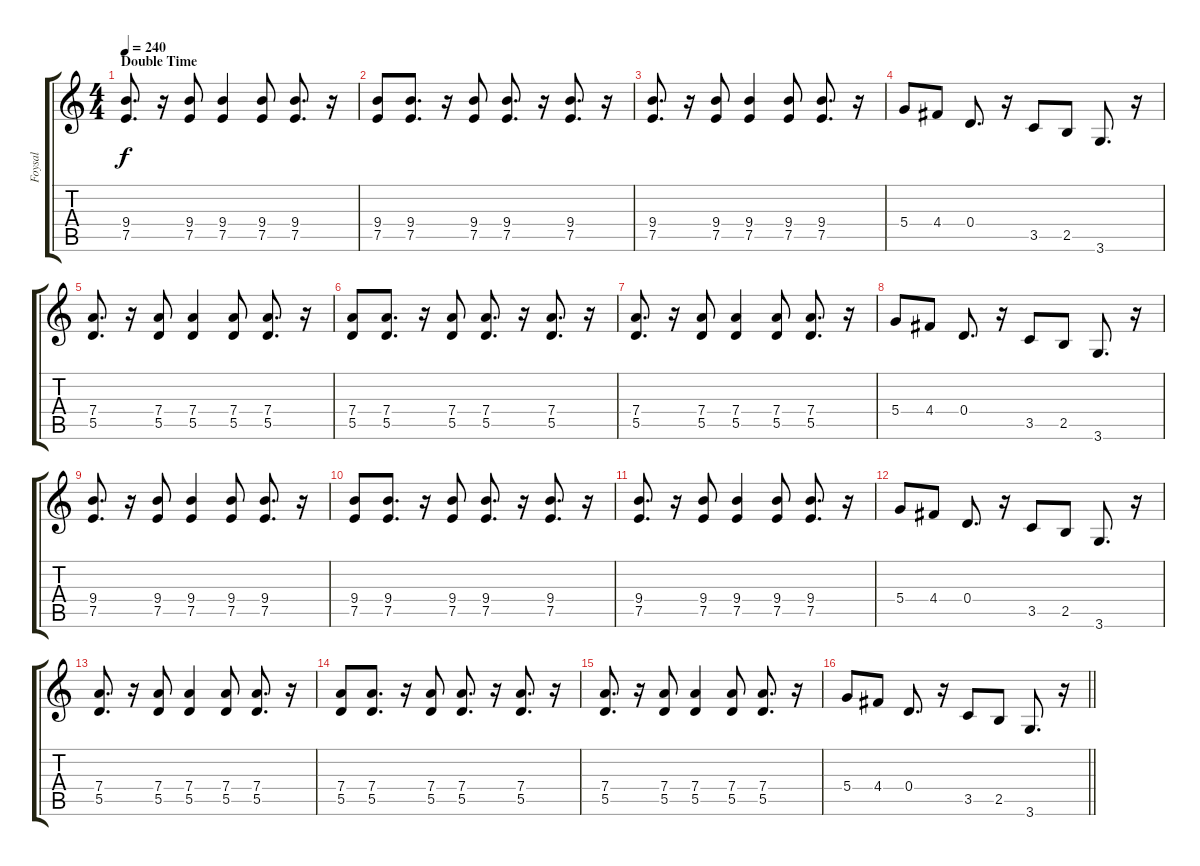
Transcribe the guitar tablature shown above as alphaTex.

\track ("Foysal" "Foysal") {instrument distortionguitar}
\staff {score tabs}
\tuning (E4 B3 G3 D3 A2 E2) {hide}
\ts (4 4)
\section ("" "Double Time")
\tempo 240
\clef g2
\ks c
(9.4 7.5).8{d dy f} r.16 (9.4 7.5).8 (9.4 7.5).4 (9.4 7.5).8 (9.4 7.5).8{d} r.16 |
(9.4 7.5).8 (9.4 7.5).8{d} r.16 (9.4 7.5).8 (9.4 7.5).8{d} r.16 (9.4 7.5).8{d} r.16 |
(9.4 7.5).8{d} r.16 (9.4 7.5).8 (9.4 7.5).4 (9.4 7.5).8 (9.4 7.5).8{d} r.16 |
5.4.8 4.4.8 0.4.8{d} r.16 3.5.8 2.5.8 3.6.8{d} r.16 |
(7.4 5.5).8{d} r.16 (7.4 5.5).8 (7.4 5.5).4 (7.4 5.5).8 (7.4 5.5).8{d} r.16 |
(7.4 5.5).8 (7.4 5.5).8{d} r.16 (7.4 5.5).8 (7.4 5.5).8{d} r.16 (7.4 5.5).8{d} r.16 |
(7.4 5.5).8{d} r.16 (7.4 5.5).8 (7.4 5.5).4 (7.4 5.5).8 (7.4 5.5).8{d} r.16 |
5.4.8 4.4.8 0.4.8{d} r.16 3.5.8 2.5.8 3.6.8{d} r.16 |
(9.4 7.5).8{d} r.16 (9.4 7.5).8 (9.4 7.5).4 (9.4 7.5).8 (9.4 7.5).8{d} r.16 |
(9.4 7.5).8 (9.4 7.5).8{d} r.16 (9.4 7.5).8 (9.4 7.5).8{d} r.16 (9.4 7.5).8{d} r.16 |
(9.4 7.5).8{d} r.16 (9.4 7.5).8 (9.4 7.5).4 (9.4 7.5).8 (9.4 7.5).8{d} r.16 |
5.4.8 4.4.8 0.4.8{d} r.16 3.5.8 2.5.8 3.6.8{d} r.16 |
(7.4 5.5).8{d} r.16 (7.4 5.5).8 (7.4 5.5).4 (7.4 5.5).8 (7.4 5.5).8{d} r.16 |
(7.4 5.5).8 (7.4 5.5).8{d} r.16 (7.4 5.5).8 (7.4 5.5).8{d} r.16 (7.4 5.5).8{d} r.16 |
(7.4 5.5).8{d} r.16 (7.4 5.5).8 (7.4 5.5).4 (7.4 5.5).8 (7.4 5.5).8{d} r.16 |
\barLineRight lightlight
5.4.8 4.4.8 0.4.8{d} r.16 3.5.8 2.5.8 3.6.8{d} r.16
